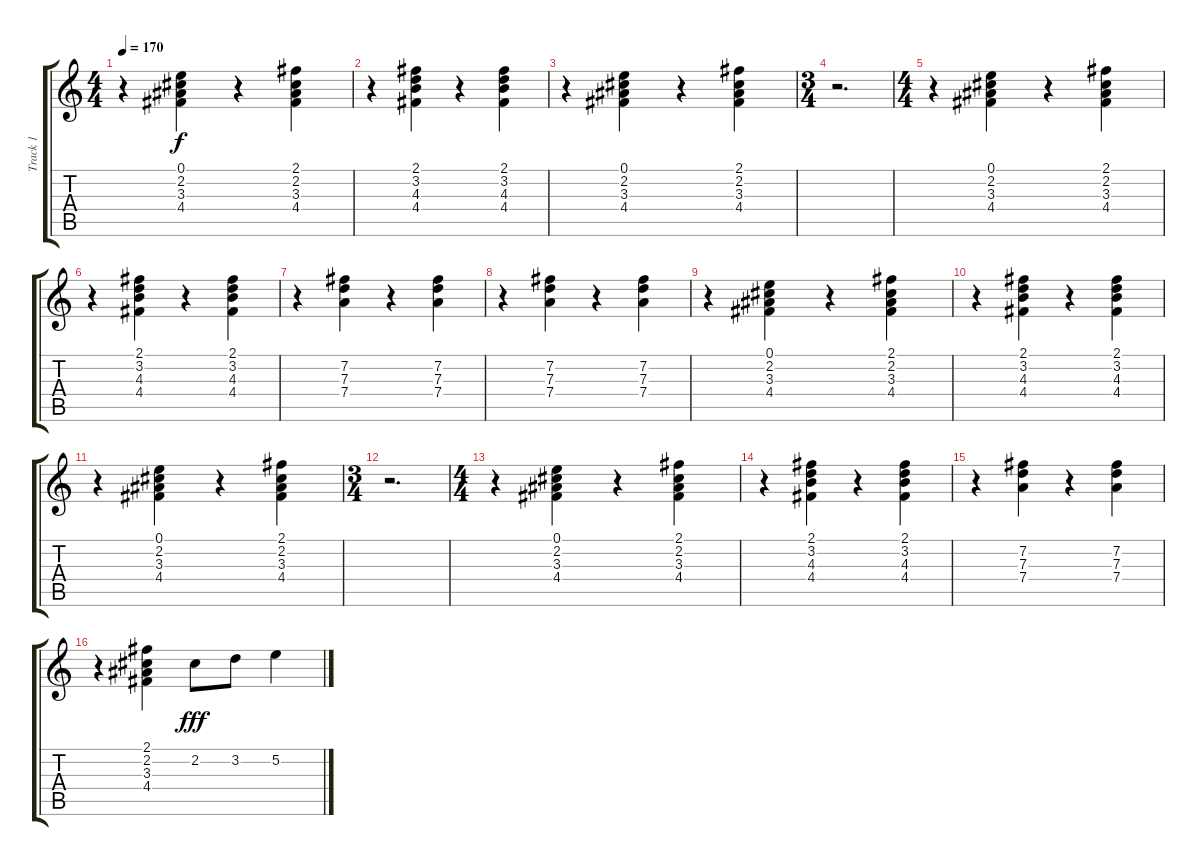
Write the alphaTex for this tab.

\track ("Track 1" "Track 1") {instrument overdrivenguitar}
\staff {score tabs}
\tuning (E4 B3 G3 D3 A2 E2) {hide}
\ts (4 4)
\tempo 170
\clef g2
\ks c
r.4{dy f} (0.1 2.2 3.3 4.4).4 r.4 (2.1 2.2 3.3 4.4).4 |
r.4 (2.1 3.2 4.3 4.4).4 r.4 (2.1 3.2 4.3 4.4).4 |
r.4 (0.1 2.2 3.3 4.4).4 r.4 (2.1 2.2 3.3 4.4).4 |
\ts (3 4)
r.2{d} |
\ts (4 4)
r.4 (0.1 2.2 3.3 4.4).4 r.4 (2.1 2.2 3.3 4.4).4 |
r.4 (2.1 3.2 4.3 4.4).4 r.4 (2.1 3.2 4.3 4.4).4 |
r.4 (7.2 7.3 7.4).4 r.4 (7.2 7.3 7.4).4 |
r.4 (7.2 7.3 7.4).4 r.4 (7.2 7.3 7.4).4 |
r.4 (0.1 2.2 3.3 4.4).4 r.4 (2.1 2.2 3.3 4.4).4 |
r.4 (2.1 3.2 4.3 4.4).4 r.4 (2.1 3.2 4.3 4.4).4 |
r.4 (0.1 2.2 3.3 4.4).4 r.4 (2.1 2.2 3.3 4.4).4 |
\ts (3 4)
r.2{d} |
\ts (4 4)
r.4 (0.1 2.2 3.3 4.4).4 r.4 (2.1 2.2 3.3 4.4).4 |
r.4 (2.1 3.2 4.3 4.4).4 r.4 (2.1 3.2 4.3 4.4).4 |
r.4 (7.2 7.3 7.4).4 r.4 (7.2 7.3 7.4).4 |
r.4 (2.1 2.2 3.3 4.4).4 2.2.8{dy fff} 3.2.8 5.2.4
